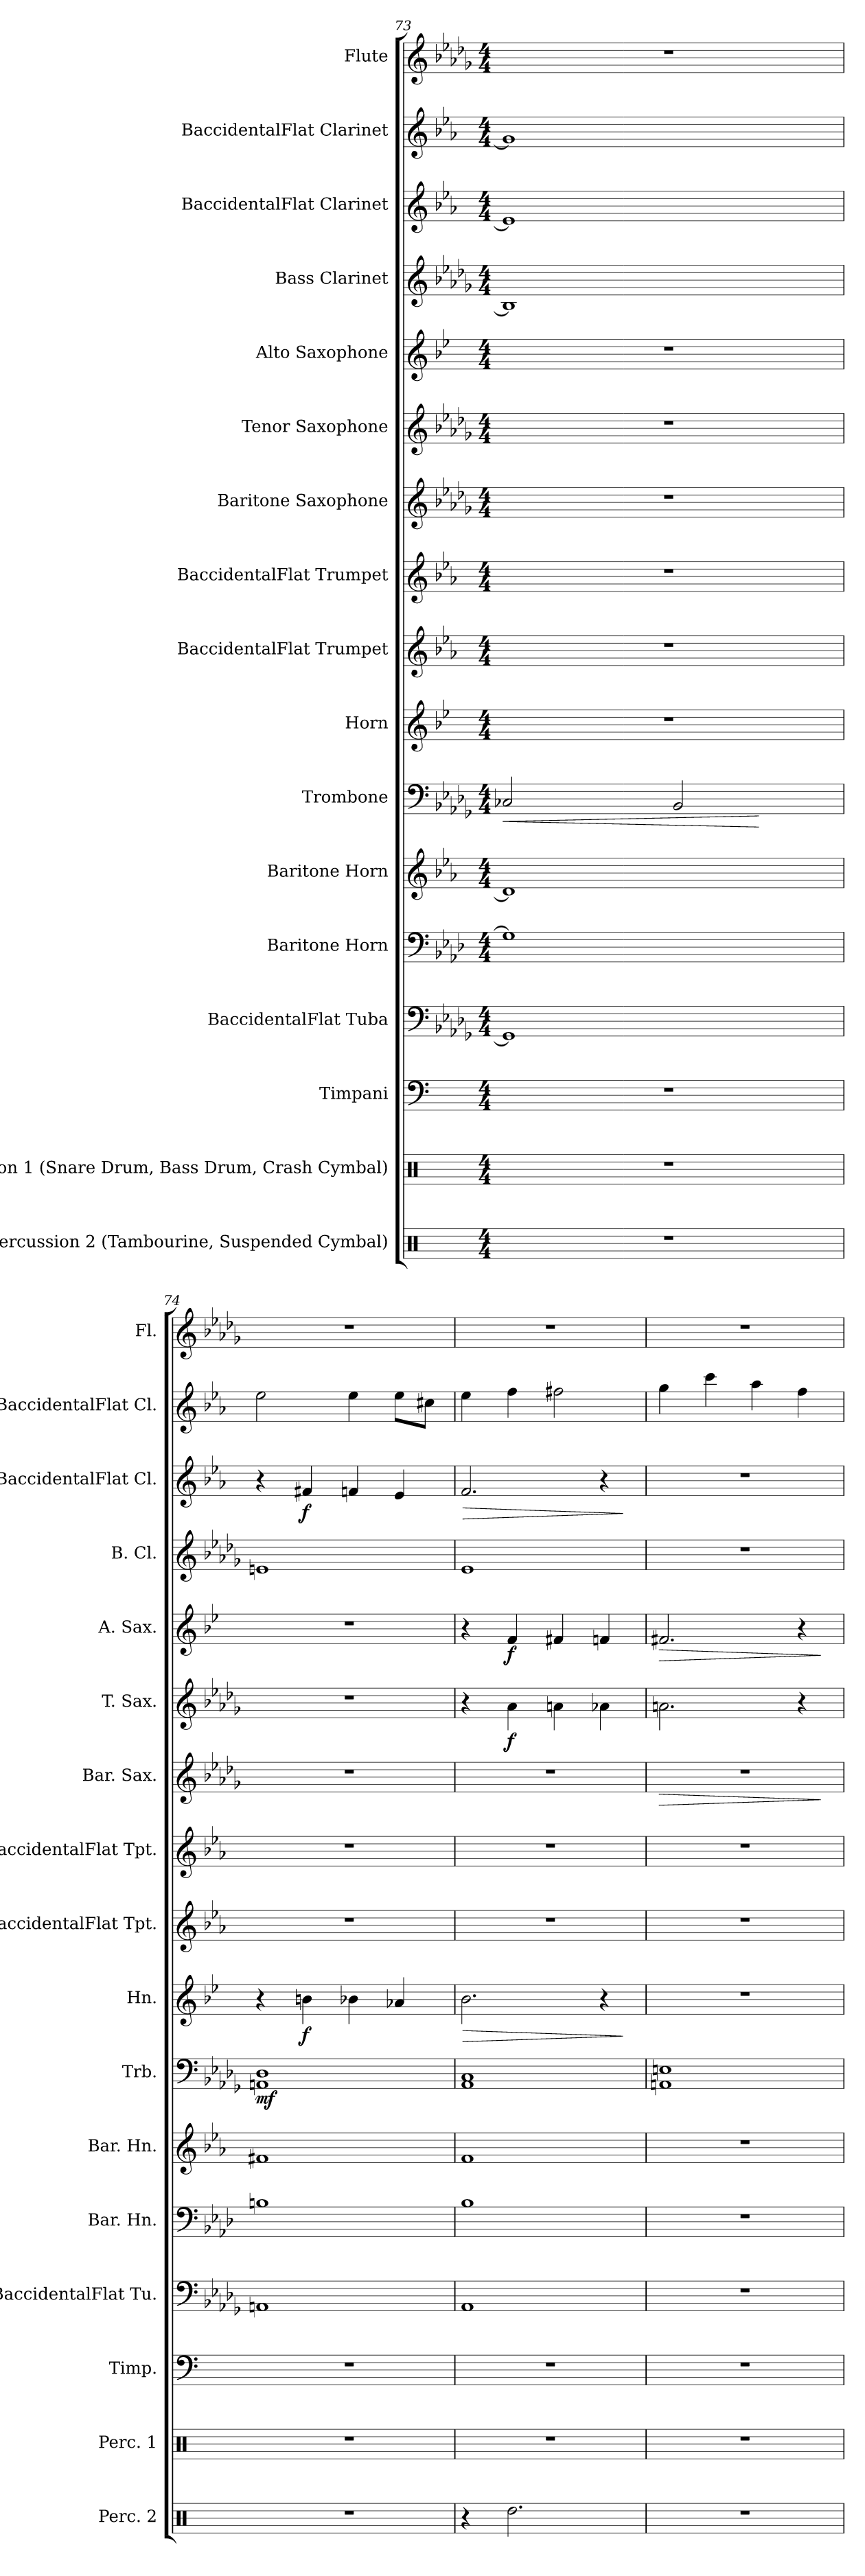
**kern	**kern	**kern	**kern	**kern	**kern	**kern	**dynam	**kern	**dynam	**kern	**kern	**kern	**dynam	**kern	**dynam	**kern	**dynam	**kern	**kern	**dynam	**kern	**kern
*part17	*part16	*part15	*part14	*part13	*part12	*part11	*part11	*part10	*part10	*part9	*part8	*part7	*part7	*part6	*part6	*part5	*part5	*part4	*part3	*part3	*part2	*part1
*staff17	*staff16	*staff15	*staff14	*staff13	*staff12	*staff11	*staff11	*staff10	*staff10	*staff9	*staff8	*staff7	*staff7	*staff6	*staff6	*staff5	*staff5	*staff4	*staff3	*staff3	*staff2	*staff1
*I"Percussion 2 (Tambourine, Suspended Cymbal)	*I"Percussion 1 (Snare Drum, Bass Drum, Crash Cymbal)	*I"Timpani	*I"BaccidentalFlat Tuba	*I"Baritone Horn	*I"Baritone Horn	*I"Trombone	*	*I"Horn	*	*I"BaccidentalFlat Trumpet	*I"BaccidentalFlat Trumpet	*I"Baritone Saxophone	*	*I"Tenor Saxophone	*	*I"Alto Saxophone	*	*I"Bass Clarinet	*I"BaccidentalFlat Clarinet	*	*I"BaccidentalFlat Clarinet	*I"Flute
*I'Perc. 2	*I'Perc. 1	*I'Timp.	*I'BaccidentalFlat Tu.	*I'Bar. Hn.	*I'Bar. Hn.	*I'Trb.	*	*I'Hn.	*	*I'BaccidentalFlat Tpt.	*I'BaccidentalFlat Tpt.	*I'Bar. Sax.	*	*I'T. Sax.	*	*I'A. Sax.	*	*I'B. Cl.	*I'BaccidentalFlat Cl.	*	*I'BaccidentalFlat Cl.	*I'Fl.
*clefX	*clefX	*clefF4	*clefF4	*clefF4	*clefG2	*clefF4	*	*clefG2	*	*clefG2	*clefG2	*clefG2	*	*clefG2	*	*clefG2	*	*clefG2	*clefG2	*	*clefG2	*clefG2
*	*	*	*	*ITrd4c7	*ITrd1c2	*	*	*ITrd4c7	*	*ITrd1c2	*ITrd1c2	*ITrd12c21	*	*ITrd8c14	*	*ITrd5c9	*	*ITrd8c14	*ITrd1c2	*	*ITrd1c2	*
*k[]	*k[]	*k[]	*k[b-e-a-d-g-]	*k[b-e-a-d-g-]	*k[b-e-a-d-g-]	*k[b-e-a-d-g-]	*	*k[b-e-a-]	*	*k[b-e-a-d-g-]	*k[b-e-a-d-g-]	*k[b-e-a-d-g-]	*	*k[b-e-a-d-g-]	*	*k[b-e-a-d-g-]	*	*k[b-e-a-d-g-]	*k[b-e-a-d-g-]	*	*k[b-e-a-d-g-]	*k[b-e-a-d-g-]
*M4/4	*M4/4	*M4/4	*M4/4	*M4/4	*M4/4	*M4/4	*	*M4/4	*	*M4/4	*M4/4	*M4/4	*	*M4/4	*	*M4/4	*	*M4/4	*M4/4	*	*M4/4	*M4/4
=73	=73	=73	=73	=73	=73	=73	=73	=73	=73	=73	=73	=73	=73	=73	=73	=73	=73	=73	=73	=73	=73	=73
!	!	!	!	!	!	!	!LO:HP:b	!	!	!	!	!	!	!	!	!	!	!	!	!	!	!
1r	1r	1r	1GG-]	1C-]	1c-]	2C-X/	<	1r	.	1r	1r	1r	.	1r	.	1r	.	1BB]	1d]	.	1f]	1r
.	.	.	.	.	.	2BB-/	.	.	.	.	.	.	.	.	.	.	.	.	.	.	.	.
.	.	.	.	.	.	.	[	.	.	.	.	.	.	.	.	.	.	.	.	.	.	.
!!LO:PB:g=z
=74	=74	=74	=74	=74	=74	=74	=74	=74	=74	=74	=74	=74	=74	=74	=74	=74	=74	=74	=74	=74	=74	=74
!	!	!	!	!	!	!	!LO:DY:b	!	!	!	!	!	!	!	!	!	!	!	!	!	!	!
1r	1r	1r	1AAn	1En	1en	1AAn 1D-	mf	4r	.	1r	1r	1r	.	1r	.	1r	.	1En	4r	.	2dd-\	1r
!	!	!	!	!	!	!	!	!	!LO:DY:b	!	!	!	!	!	!	!	!	!	!	!LO:DY:b	!	!
.	.	.	.	.	.	.	.	4en\	f	.	.	.	.	.	.	.	.	.	4en/	f	.	.
.	.	.	.	.	.	.	.	4e-X\	.	.	.	.	.	.	.	.	.	.	4e-X/	.	4dd-\	.
.	.	.	.	.	.	.	.	4d-X/	.	.	.	.	.	.	.	.	.	.	4d-/	.	8dd-\L	.
.	.	.	.	.	.	.	.	.	.	.	.	.	.	.	.	.	.	.	.	.	8bn\J	.
=75	=75	=75	=75	=75	=75	=75	=75	=75	=75	=75	=75	=75	=75	=75	=75	=75	=75	=75	=75	=75	=75	=75
!	!	!	!	!	!	!	!	!	!LO:HP:b	!	!	!	!	!	!	!	!	!	!	!LO:HP:b	!	!
4r	1r	1r	1AA-	1E-	1e-	1AA- 1C	.	2.e-\	>	1r	1r	1r	.	4r	.	4r	.	1E-	2.e-/	>	4dd-\	1r
!	!	!	!	!	!	!	!	!	!	!	!	!	!	!	!LO:DY:b	!	!LO:DY:b	!	!	!	!	!
2.Rdd\	.	.	.	.	.	.	.	.	.	.	.	.	.	4A-\	f	4A-/	f	.	.	.	4ee-\	.
.	.	.	.	.	.	.	.	.	.	.	.	.	.	4An\	.	4An/	.	.	.	.	2een\	.
.	.	.	.	.	.	.	.	4r	.	.	.	.	.	4A-X\	.	4A-X/	.	.	4r	.	.	.
.	.	.	.	.	.	.	.	.	]	.	.	.	.	.	.	.	.	.	.	]	.	.
=76	=76	=76	=76	=76	=76	=76	=76	=76	=76	=76	=76	=76	=76	=76	=76	=76	=76	=76	=76	=76	=76	=76
!	!	!	!	!	!	!	!	!	!	!	!	!	!LO:HP:b	!	!	!	!LO:HP:b	!	!	!	!	!
1r	1r	1r	1r	1r	1r	1AAn 1En	.	1r	.	1r	1r	1r	>	2.An\	.	2.An/	>	1r	1r	.	4ff\	1r
.	.	.	.	.	.	.	.	.	.	.	.	.	.	.	.	.	.	.	.	.	4bb-\	.
.	.	.	.	.	.	.	.	.	.	.	.	.	.	.	.	.	.	.	.	.	4gg-\	.
.	.	.	.	.	.	.	.	.	.	.	.	.	.	4r	.	4r	.	.	.	.	4ee-\	.
.	.	.	.	.	.	.	.	.	.	.	.	.	]	.	.	.	]	.	.	.	.	.
=	=	=	=	=	=	=	=	=	=	=	=	=	=	=	=	=	=	=	=	=	=	=
*-	*-	*-	*-	*-	*-	*-	*-	*-	*-	*-	*-	*-	*-	*-	*-	*-	*-	*-	*-	*-	*-	*-
